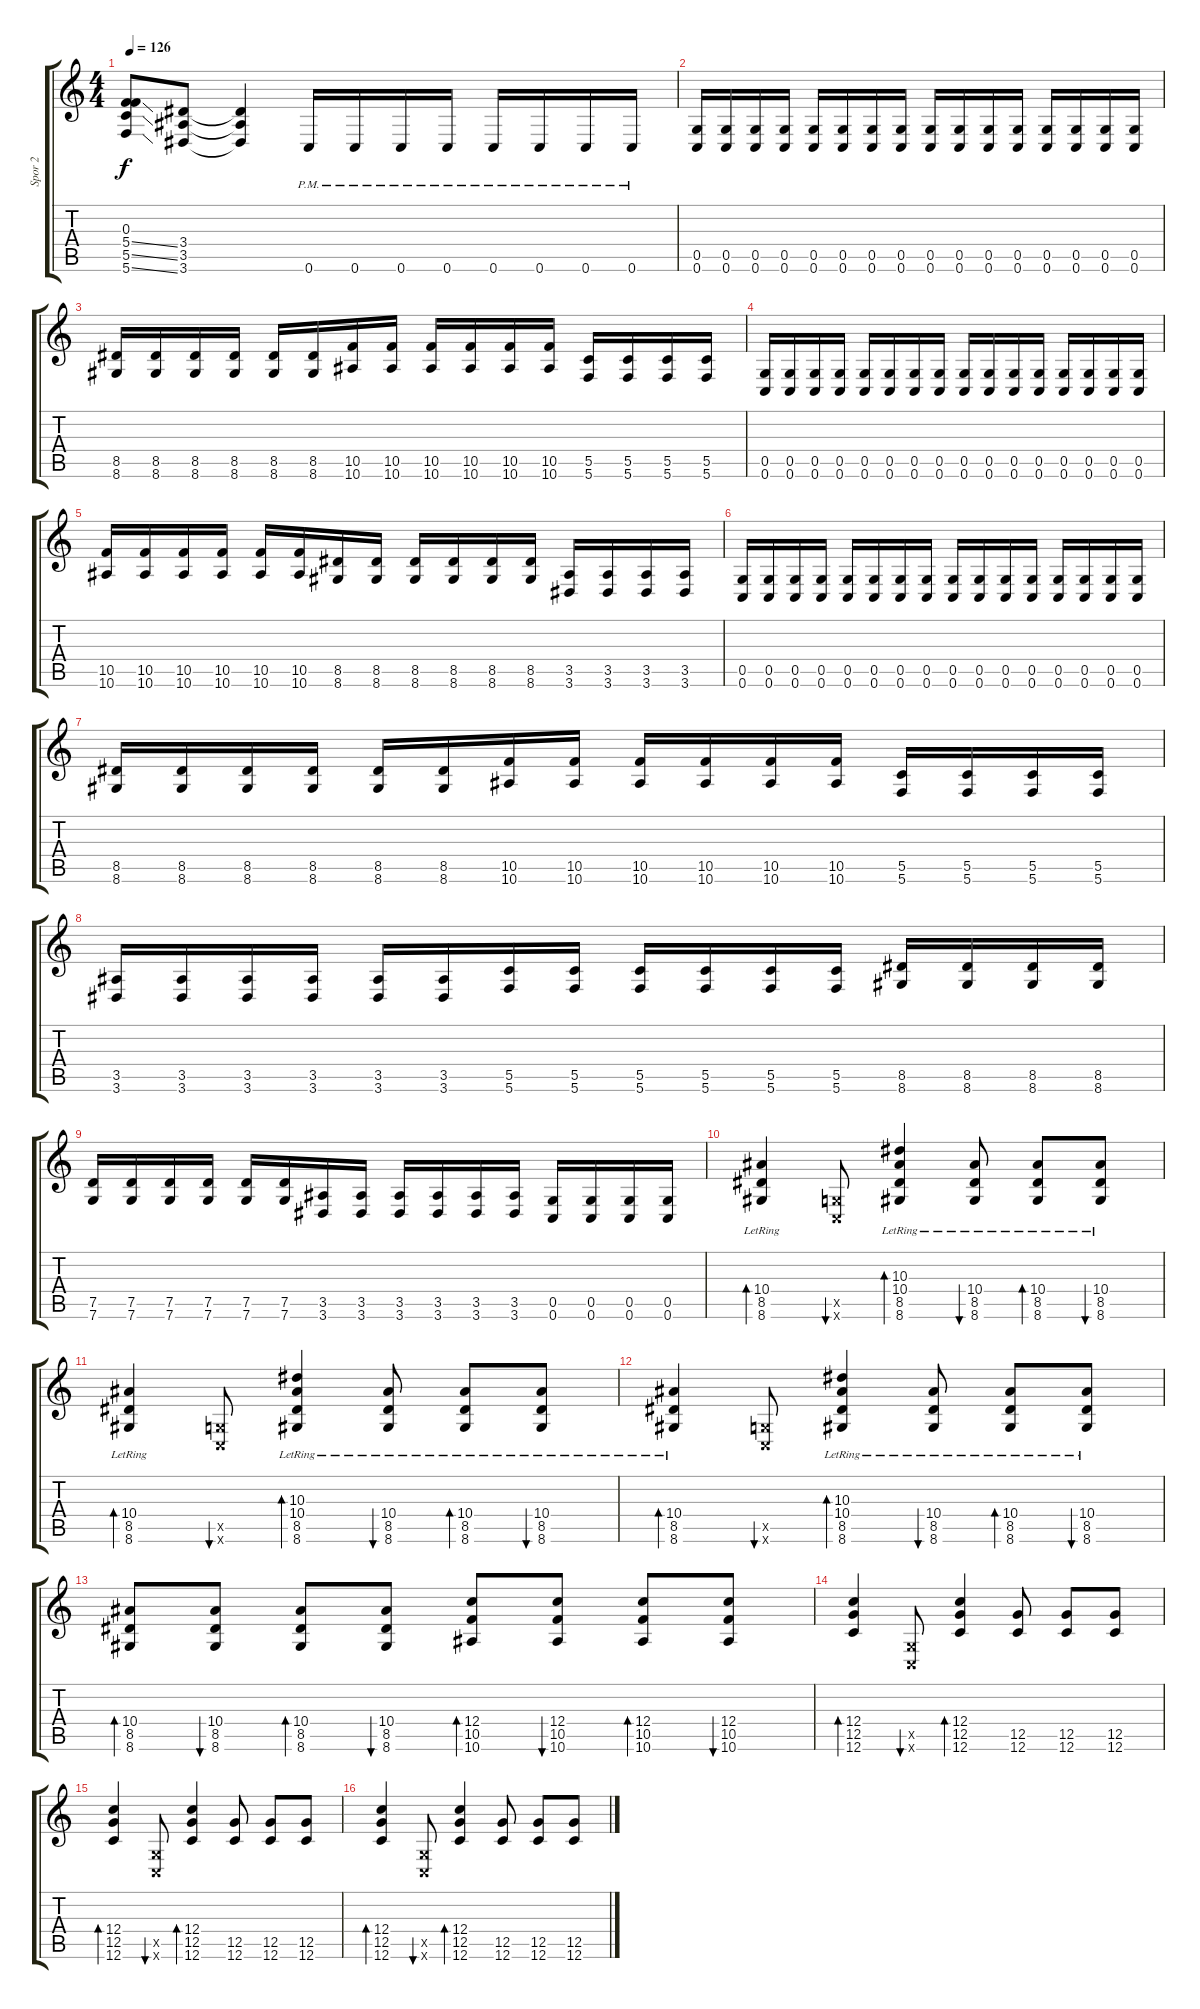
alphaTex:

\track ("Spor 2" "Spor 2") {instrument distortionguitar}
\staff {score tabs}
\tuning (D4 A3 F3 C3 G2 C2) {hide}
\ts (4 4)
\tempo 126
\clef g2
\ks c
(0.3 5.4{ss t} 5.5{ss t} 5.6{ss t}).8{dy f} (3.4 3.5 3.6).8 (3.4{t} 3.5{t} 3.6{t}).4 0.6{pm}.16 0.6{pm}.16 0.6{pm}.16 0.6{pm}.16 0.6{pm}.16 0.6{pm}.16 0.6{pm}.16 0.6{pm}.16 |
(0.5 0.6).16 (0.5 0.6).16 (0.5 0.6).16 (0.5 0.6).16 (0.5 0.6).16 (0.5 0.6).16 (0.5 0.6).16 (0.5 0.6).16 (0.5 0.6).16 (0.5 0.6).16 (0.5 0.6).16 (0.5 0.6).16 (0.5 0.6).16 (0.5 0.6).16 (0.5 0.6).16 (0.5 0.6).16 |
(8.5 8.6).16 (8.5 8.6).16 (8.5 8.6).16 (8.5 8.6).16 (8.5 8.6).16 (8.5 8.6).16 (10.5 10.6).16 (10.5 10.6).16 (10.5 10.6).16 (10.5 10.6).16 (10.5 10.6).16 (10.5 10.6).16 (5.5 5.6).16 (5.5 5.6).16 (5.5 5.6).16 (5.5 5.6).16 |
(0.5 0.6).16 (0.5 0.6).16 (0.5 0.6).16 (0.5 0.6).16 (0.5 0.6).16 (0.5 0.6).16 (0.5 0.6).16 (0.5 0.6).16 (0.5 0.6).16 (0.5 0.6).16 (0.5 0.6).16 (0.5 0.6).16 (0.5 0.6).16 (0.5 0.6).16 (0.5 0.6).16 (0.5 0.6).16 |
(10.5 10.6).16 (10.5 10.6).16 (10.5 10.6).16 (10.5 10.6).16 (10.5 10.6).16 (10.5 10.6).16 (8.5 8.6).16 (8.5 8.6).16 (8.5 8.6).16 (8.5 8.6).16 (8.5 8.6).16 (8.5 8.6).16 (3.5 3.6).16 (3.5 3.6).16 (3.5 3.6).16 (3.5 3.6).16 |
(0.5 0.6).16 (0.5 0.6).16 (0.5 0.6).16 (0.5 0.6).16 (0.5 0.6).16 (0.5 0.6).16 (0.5 0.6).16 (0.5 0.6).16 (0.5 0.6).16 (0.5 0.6).16 (0.5 0.6).16 (0.5 0.6).16 (0.5 0.6).16 (0.5 0.6).16 (0.5 0.6).16 (0.5 0.6).16 |
(8.5 8.6).16 (8.5 8.6).16 (8.5 8.6).16 (8.5 8.6).16 (8.5 8.6).16 (8.5 8.6).16 (10.5 10.6).16 (10.5 10.6).16 (10.5 10.6).16 (10.5 10.6).16 (10.5 10.6).16 (10.5 10.6).16 (5.5 5.6).16 (5.5 5.6).16 (5.5 5.6).16 (5.5 5.6).16 |
(3.5 3.6).16 (3.5 3.6).16 (3.5 3.6).16 (3.5 3.6).16 (3.5 3.6).16 (3.5 3.6).16 (5.5 5.6).16 (5.5 5.6).16 (5.5 5.6).16 (5.5 5.6).16 (5.5 5.6).16 (5.5 5.6).16 (8.5 8.6).16 (8.5 8.6).16 (8.5 8.6).16 (8.5 8.6).16 |
(7.5 7.6).16 (7.5 7.6).16 (7.5 7.6).16 (7.5 7.6).16 (7.5 7.6).16 (7.5 7.6).16 (3.5 3.6).16 (3.5 3.6).16 (3.5 3.6).16 (3.5 3.6).16 (3.5 3.6).16 (3.5 3.6).16 (0.5 0.6).16 (0.5 0.6).16 (0.5 0.6).16 (0.5 0.6).16 |
(10.4{lr} 8.5{lr} 8.6{lr}).4{bd 240 volume 10} (0.5{x} 0.6{x}).8{bu 120} (10.3 10.4{lr} 8.5{lr} 8.6{lr}).4{bd 240} (10.4{lr} 8.5{lr} 8.6{lr}).8{bu 60} (10.4{lr} 8.5{lr} 8.6{lr}).8{bd 60} (10.4{lr} 8.5{lr} 8.6{lr}).8{bu 60} |
(10.4{lr} 8.5{lr} 8.6{lr}).4{bd 120} (0.5{x} 0.6{x}).8{bu 120} (10.3 10.4{lr} 8.5{lr} 8.6{lr}).4{bd 240} (10.4{lr} 8.5{lr} 8.6{lr}).8{bu 60} (10.4{lr} 8.5{lr} 8.6{lr}).8{bd 60} (10.4{lr} 8.5{lr} 8.6{lr}).8{bu 60} |
(10.4{lr} 8.5{lr} 8.6{lr}).4{bd 120} (0.5{x} 0.6{x}).8{bu 120} (10.3 10.4{lr} 8.5{lr} 8.6{lr}).4{bd 240} (10.4{lr} 8.5{lr} 8.6{lr}).8{bu 60} (10.4{lr} 8.5{lr} 8.6{lr}).8{bd 120} (10.4{lr} 8.5{lr} 8.6{lr}).8{bu 120} |
(10.4 8.5 8.6).8{bd 120} (10.4 8.5 8.6).8{bu 120} (10.4 8.5 8.6).8{bd 120} (10.4 8.5 8.6).8{bu 120} (12.4 10.5 10.6).8{bd 120} (12.4 10.5 10.6).8{bu 120} (12.4 10.5 10.6).8{bd 120} (12.4 10.5 10.6).8{bu 120} |
(12.4 12.5 12.6).4{bd 240} (0.5{x} 0.6{x}).8{bu 240} (12.4 12.5 12.6).4{bd 240} (12.5 12.6).8 (12.5 12.6).8 (12.5 12.6).8 |
(12.4 12.5 12.6).4{bd 240} (0.5{x} 0.6{x}).8{bu 240} (12.4 12.5 12.6).4{bd 240} (12.5 12.6).8 (12.5 12.6).8 (12.5 12.6).8 |
(12.4 12.5 12.6).4{bd 240} (0.5{x} 0.6{x}).8{bu 240} (12.4 12.5 12.6).4{bd 240} (12.5 12.6).8 (12.5 12.6).8 (12.5 12.6).8
